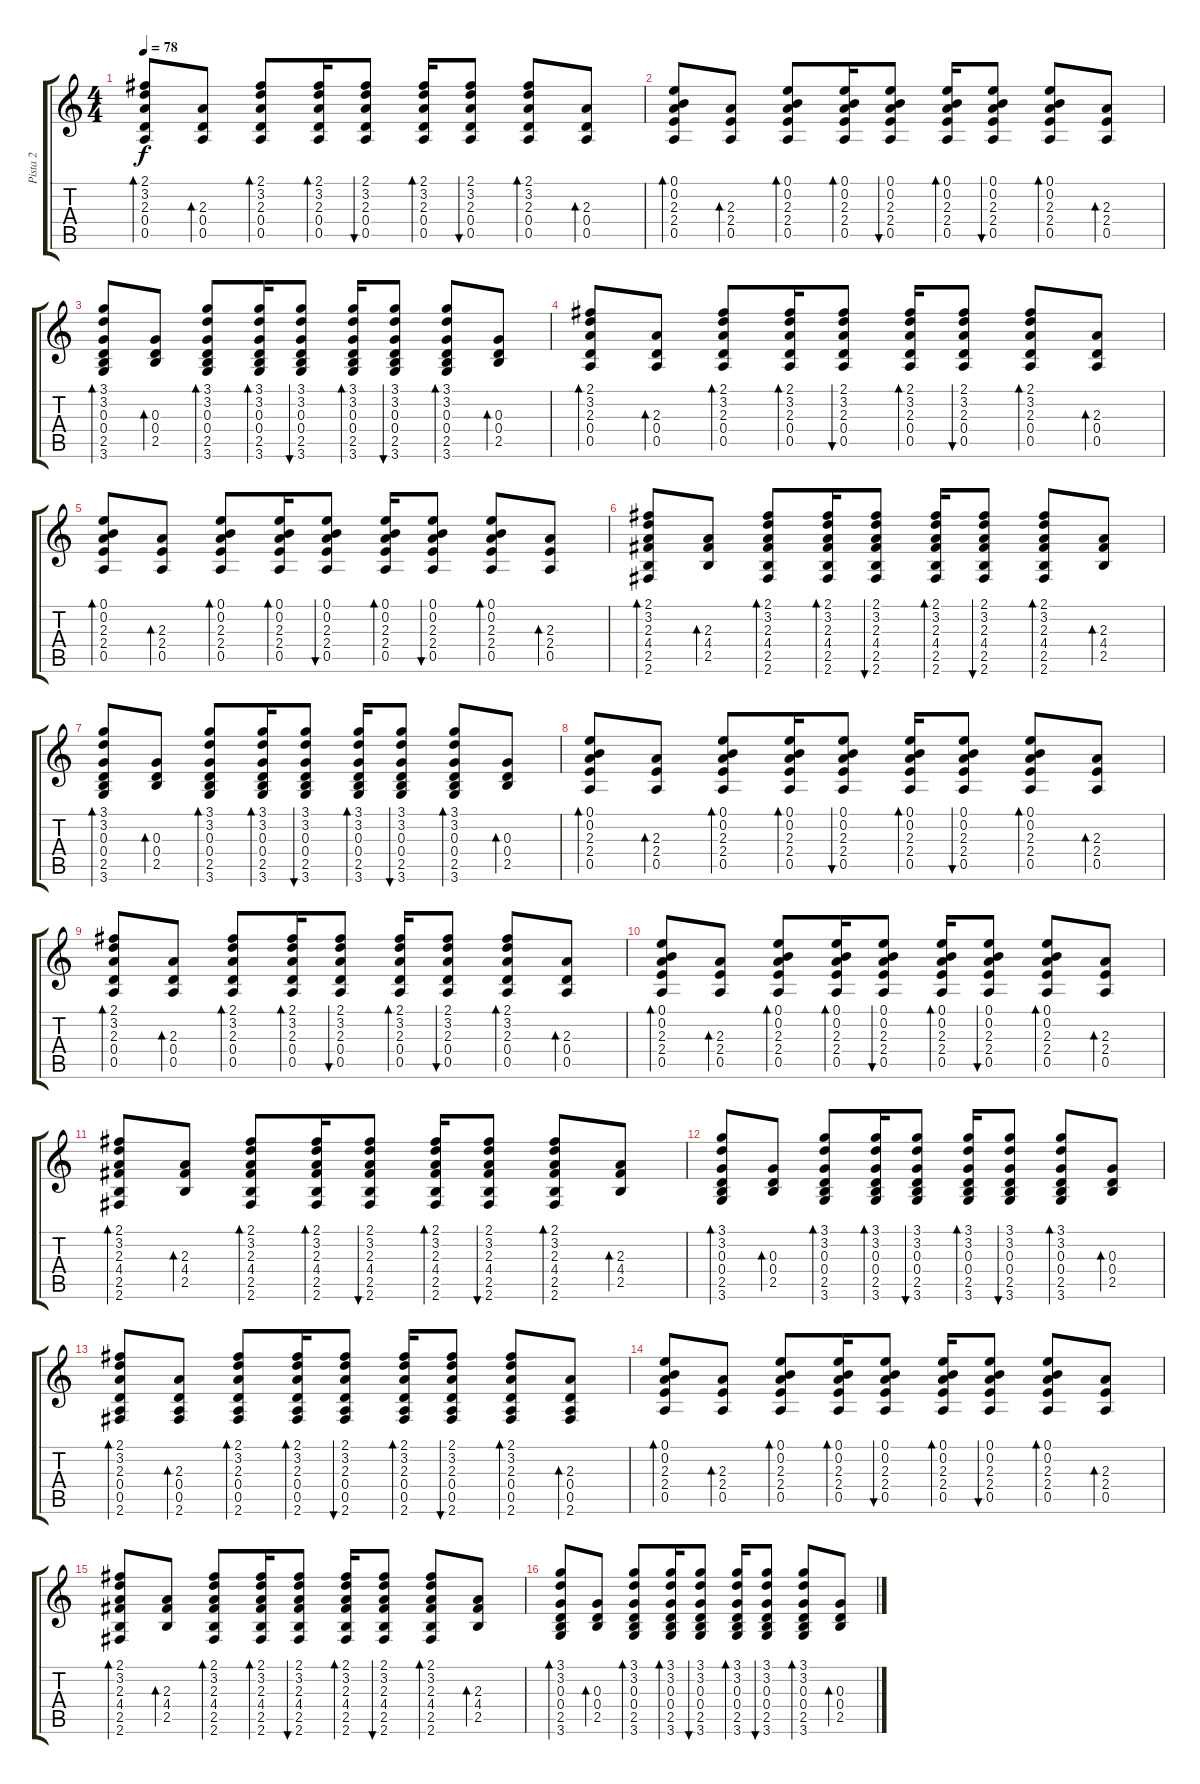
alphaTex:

\track ("Pista 2" "Pista 2") {instrument acousticguitarsteel}
\staff {score tabs}
\tuning (E4 B3 G3 D3 A2 E2) {hide}
\ts (4 4)
\tempo 78
\clef g2
\ks c
(2.1 3.2 2.3 0.4 0.5).8{bd 60 dy f} (2.3 0.4 0.5).8{bd 60} (2.1 3.2 2.3 0.4 0.5).8{bd 60} (2.1 3.2 2.3 0.4 0.5).16{bd 60} (2.1 3.2 2.3 0.4 0.5).8{bu 60} (2.1 3.2 2.3 0.4 0.5).16{bd 60} (2.1 3.2 2.3 0.4 0.5).8{bu 60} (2.1 3.2 2.3 0.4 0.5).8{bd 60} (2.3 0.4 0.5).8{bd 60} |
(0.1 0.2 2.3 2.4 0.5).8{bd 60} (2.3 2.4 0.5).8{bd 60} (0.1 0.2 2.3 2.4 0.5).8{bd 60} (0.1 0.2 2.3 2.4 0.5).16{bd 60} (0.1 0.2 2.3 2.4 0.5).8{bu 60} (0.1 0.2 2.3 2.4 0.5).16{bd 60} (0.1 0.2 2.3 2.4 0.5).8{bu 60} (0.1 0.2 2.3 2.4 0.5).8{bd 60} (2.3 2.4 0.5).8{bd 60} |
(3.1 3.2 0.3 0.4 2.5 3.6).8{bd 60} (0.3 0.4 2.5).8{bd 60} (3.1 3.2 0.3 0.4 2.5 3.6).8{bd 60} (3.1 3.2 0.3 0.4 2.5 3.6).16{bd 60} (3.1 3.2 0.3 0.4 2.5 3.6).8{bu 60} (3.1 3.2 0.3 0.4 2.5 3.6).16{bd 60} (3.1 3.2 0.3 0.4 2.5 3.6).8{bu 60} (3.1 3.2 0.3 0.4 2.5 3.6).8{bd 60} (0.3 0.4 2.5).8{bd 60} |
(2.1 3.2 2.3 0.4 0.5).8{bd 60} (2.3 0.4 0.5).8{bd 60} (2.1 3.2 2.3 0.4 0.5).8{bd 60} (2.1 3.2 2.3 0.4 0.5).16{bd 60} (2.1 3.2 2.3 0.4 0.5).8{bu 60} (2.1 3.2 2.3 0.4 0.5).16{bd 60} (2.1 3.2 2.3 0.4 0.5).8{bu 60} (2.1 3.2 2.3 0.4 0.5).8{bd 60} (2.3 0.4 0.5).8{bd 60} |
(0.1 0.2 2.3 2.4 0.5).8{bd 60} (2.3 2.4 0.5).8{bd 60} (0.1 0.2 2.3 2.4 0.5).8{bd 60} (0.1 0.2 2.3 2.4 0.5).16{bd 60} (0.1 0.2 2.3 2.4 0.5).8{bu 60} (0.1 0.2 2.3 2.4 0.5).16{bd 60} (0.1 0.2 2.3 2.4 0.5).8{bu 60} (0.1 0.2 2.3 2.4 0.5).8{bd 60} (2.3 2.4 0.5).8{bd 60} |
(2.1 3.2 2.3 4.4 2.5 2.6).8{bd 60} (2.3 4.4 2.5).8{bd 60} (2.1 3.2 2.3 4.4 2.5 2.6).8{bd 60} (2.1 3.2 2.3 4.4 2.5 2.6).16{bd 60} (2.1 3.2 2.3 4.4 2.5 2.6).8{bu 60} (2.1 3.2 2.3 4.4 2.5 2.6).16{bd 60} (2.1 3.2 2.3 4.4 2.5 2.6).8{bu 60} (2.1 3.2 2.3 4.4 2.5 2.6).8{bd 60} (2.3 4.4 2.5).8{bd 60} |
(3.1 3.2 0.3 0.4 2.5 3.6).8{bd 60} (0.3 0.4 2.5).8{bd 60} (3.1 3.2 0.3 0.4 2.5 3.6).8{bd 60} (3.1 3.2 0.3 0.4 2.5 3.6).16{bd 60} (3.1 3.2 0.3 0.4 2.5 3.6).8{bu 60} (3.1 3.2 0.3 0.4 2.5 3.6).16{bd 60} (3.1 3.2 0.3 0.4 2.5 3.6).8{bu 60} (3.1 3.2 0.3 0.4 2.5 3.6).8{bd 60} (0.3 0.4 2.5).8{bd 60} |
(0.1 0.2 2.3 2.4 0.5).8{bd 60} (2.3 2.4 0.5).8{bd 60} (0.1 0.2 2.3 2.4 0.5).8{bd 60} (0.1 0.2 2.3 2.4 0.5).16{bd 60} (0.1 0.2 2.3 2.4 0.5).8{bu 60} (0.1 0.2 2.3 2.4 0.5).16{bd 60} (0.1 0.2 2.3 2.4 0.5).8{bu 60} (0.1 0.2 2.3 2.4 0.5).8{bd 60} (2.3 2.4 0.5).8{bd 60} |
(2.1 3.2 2.3 0.4 0.5).8{bd 60} (2.3 0.4 0.5).8{bd 60} (2.1 3.2 2.3 0.4 0.5).8{bd 60} (2.1 3.2 2.3 0.4 0.5).16{bd 60} (2.1 3.2 2.3 0.4 0.5).8{bu 60} (2.1 3.2 2.3 0.4 0.5).16{bd 60} (2.1 3.2 2.3 0.4 0.5).8{bu 60} (2.1 3.2 2.3 0.4 0.5).8{bd 60} (2.3 0.4 0.5).8{bd 60} |
(0.1 0.2 2.3 2.4 0.5).8{bd 60} (2.3 2.4 0.5).8{bd 60} (0.1 0.2 2.3 2.4 0.5).8{bd 60} (0.1 0.2 2.3 2.4 0.5).16{bd 60} (0.1 0.2 2.3 2.4 0.5).8{bu 60} (0.1 0.2 2.3 2.4 0.5).16{bd 60} (0.1 0.2 2.3 2.4 0.5).8{bu 60} (0.1 0.2 2.3 2.4 0.5).8{bd 60} (2.3 2.4 0.5).8{bd 60} |
(2.1 3.2 2.3 4.4 2.5 2.6).8{bd 60} (2.3 4.4 2.5).8{bd 60} (2.1 3.2 2.3 4.4 2.5 2.6).8{bd 60} (2.1 3.2 2.3 4.4 2.5 2.6).16{bd 60} (2.1 3.2 2.3 4.4 2.5 2.6).8{bu 60} (2.1 3.2 2.3 4.4 2.5 2.6).16{bd 60} (2.1 3.2 2.3 4.4 2.5 2.6).8{bu 60} (2.1 3.2 2.3 4.4 2.5 2.6).8{bd 60} (2.3 4.4 2.5).8{bd 60} |
(3.1 3.2 0.3 0.4 2.5 3.6).8{bd 60} (0.3 0.4 2.5).8{bd 60} (3.1 3.2 0.3 0.4 2.5 3.6).8{bd 60} (3.1 3.2 0.3 0.4 2.5 3.6).16{bd 60} (3.1 3.2 0.3 0.4 2.5 3.6).8{bu 60} (3.1 3.2 0.3 0.4 2.5 3.6).16{bd 60} (3.1 3.2 0.3 0.4 2.5 3.6).8{bu 60} (3.1 3.2 0.3 0.4 2.5 3.6).8{bd 60} (0.3 0.4 2.5).8{bd 60} |
(2.1 3.2 2.3 0.4 0.5 2.6).8{bd 60} (2.3 0.4 0.5 2.6).8{bd 60} (2.1 3.2 2.3 0.4 0.5 2.6).8{bd 60} (2.1 3.2 2.3 0.4 0.5 2.6).16{bd 60} (2.1 3.2 2.3 0.4 0.5 2.6).8{bu 60} (2.1 3.2 2.3 0.4 0.5 2.6).16{bd 60} (2.1 3.2 2.3 0.4 0.5 2.6).8{bu 60} (2.1 3.2 2.3 0.4 0.5 2.6).8{bd 60} (2.3 0.4 0.5 2.6).8{bd 60} |
(0.1 0.2 2.3 2.4 0.5).8{bd 60} (2.3 2.4 0.5).8{bd 60} (0.1 0.2 2.3 2.4 0.5).8{bd 60} (0.1 0.2 2.3 2.4 0.5).16{bd 60} (0.1 0.2 2.3 2.4 0.5).8{bu 60} (0.1 0.2 2.3 2.4 0.5).16{bd 60} (0.1 0.2 2.3 2.4 0.5).8{bu 60} (0.1 0.2 2.3 2.4 0.5).8{bd 60} (2.3 2.4 0.5).8{bd 60} |
(2.1 3.2 2.3 4.4 2.5 2.6).8{bd 60} (2.3 4.4 2.5).8{bd 60} (2.1 3.2 2.3 4.4 2.5 2.6).8{bd 60} (2.1 3.2 2.3 4.4 2.5 2.6).16{bd 60} (2.1 3.2 2.3 4.4 2.5 2.6).8{bu 60} (2.1 3.2 2.3 4.4 2.5 2.6).16{bd 60} (2.1 3.2 2.3 4.4 2.5 2.6).8{bu 60} (2.1 3.2 2.3 4.4 2.5 2.6).8{bd 60} (2.3 4.4 2.5).8{bd 60} |
(3.1 3.2 0.3 0.4 2.5 3.6).8{bd 60} (0.3 0.4 2.5).8{bd 60} (3.1 3.2 0.3 0.4 2.5 3.6).8{bd 60} (3.1 3.2 0.3 0.4 2.5 3.6).16{bd 60} (3.1 3.2 0.3 0.4 2.5 3.6).8{bu 60} (3.1 3.2 0.3 0.4 2.5 3.6).16{bd 60} (3.1 3.2 0.3 0.4 2.5 3.6).8{bu 60} (3.1 3.2 0.3 0.4 2.5 3.6).8{bd 60} (0.3 0.4 2.5).8{bd 60}
